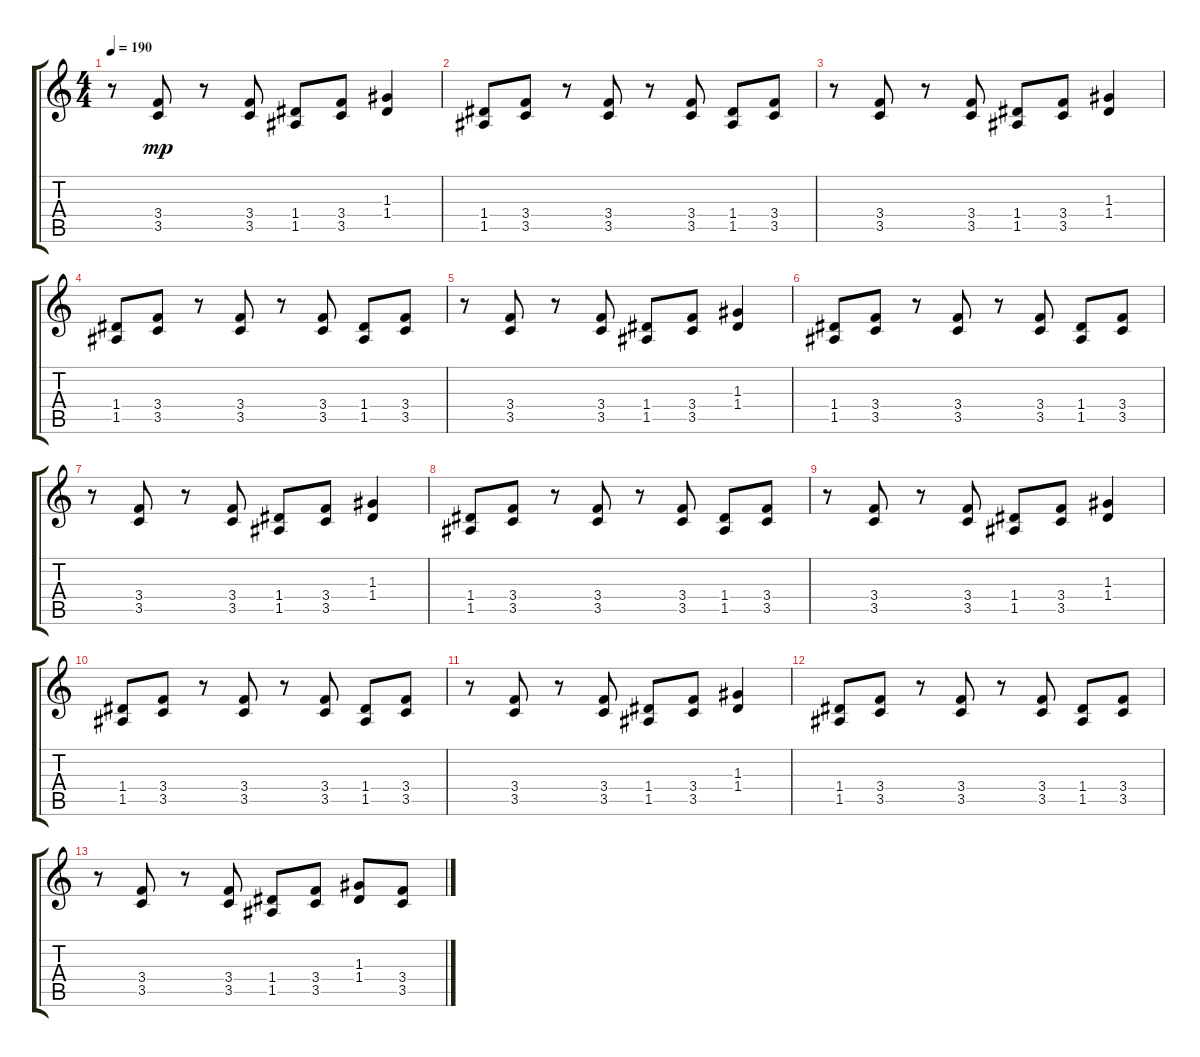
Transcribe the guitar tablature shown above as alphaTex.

\track "" {instrument distortionguitar}
\staff {score tabs}
\tuning (E4 B3 G3 D3 A2 E2) {hide}
\ts (4 4)
\tempo 190
\clef g2
\ks c
r.8{dy mp} (3.4 3.5).8 r.8 (3.4 3.5).8 (1.4 1.5).8 (3.4 3.5).8 (1.3 1.4).4 |
(1.4 1.5).8 (3.4 3.5).8 r.8 (3.4 3.5).8 r.8 (3.4 3.5).8 (1.4 1.5).8 (3.4 3.5).8 |
r.8 (3.4 3.5).8 r.8 (3.4 3.5).8 (1.4 1.5).8 (3.4 3.5).8 (1.3 1.4).4 |
(1.4 1.5).8 (3.4 3.5).8 r.8 (3.4 3.5).8 r.8 (3.4 3.5).8 (1.4 1.5).8 (3.4 3.5).8 |
r.8 (3.4 3.5).8 r.8 (3.4 3.5).8 (1.4 1.5).8 (3.4 3.5).8 (1.3 1.4).4 |
(1.4 1.5).8 (3.4 3.5).8 r.8 (3.4 3.5).8 r.8 (3.4 3.5).8 (1.4 1.5).8 (3.4 3.5).8 |
r.8 (3.4 3.5).8 r.8 (3.4 3.5).8 (1.4 1.5).8 (3.4 3.5).8 (1.3 1.4).4 |
(1.4 1.5).8 (3.4 3.5).8 r.8 (3.4 3.5).8 r.8 (3.4 3.5).8 (1.4 1.5).8 (3.4 3.5).8 |
r.8 (3.4 3.5).8 r.8 (3.4 3.5).8 (1.4 1.5).8 (3.4 3.5).8 (1.3 1.4).4 |
(1.4 1.5).8 (3.4 3.5).8 r.8 (3.4 3.5).8 r.8 (3.4 3.5).8 (1.4 1.5).8 (3.4 3.5).8 |
r.8 (3.4 3.5).8 r.8 (3.4 3.5).8 (1.4 1.5).8 (3.4 3.5).8 (1.3 1.4).4 |
(1.4 1.5).8 (3.4 3.5).8 r.8 (3.4 3.5).8 r.8 (3.4 3.5).8 (1.4 1.5).8 (3.4 3.5).8 |
r.8 (3.4 3.5).8 r.8 (3.4 3.5).8 (1.4 1.5).8 (3.4 3.5).8 (1.3 1.4).8 (3.4 3.5).8
